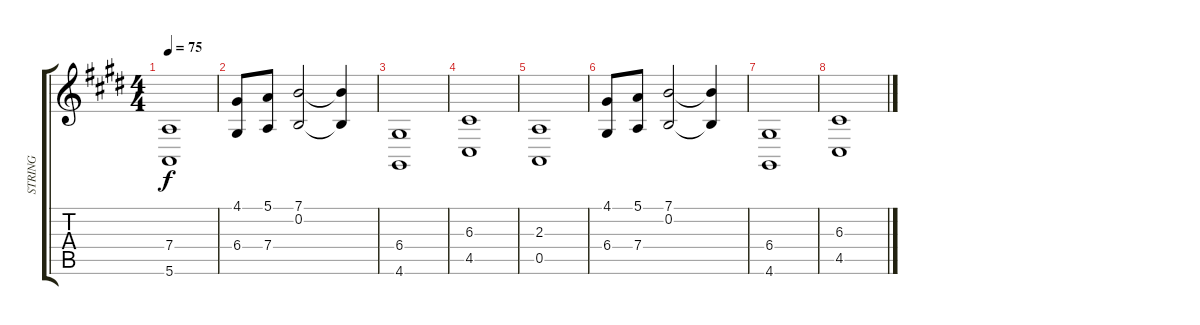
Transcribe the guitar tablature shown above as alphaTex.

\track ("STRING" "STRING") {instrument stringensemble2}
\staff {score tabs}
\tuning (E4 B3 G3 D3 A2 E2) {hide}
\ts (4 4)
\tempo 75
\clef g2
\ks e
(7.4 5.6).1{dy f instrument stringensemble2} |
(4.1 6.4).8 (5.1 7.4).8 (7.1 0.2).2 (7.1{t} 0.2{t}).4 |
(6.4 4.6).1 |
(6.3 4.5).1 |
(2.3 0.5).1 |
(4.1 6.4).8 (5.1 7.4).8 (7.1 0.2).2 (7.1{t} 0.2{t}).4 |
(6.4 4.6).1 |
(6.3 4.5).1
